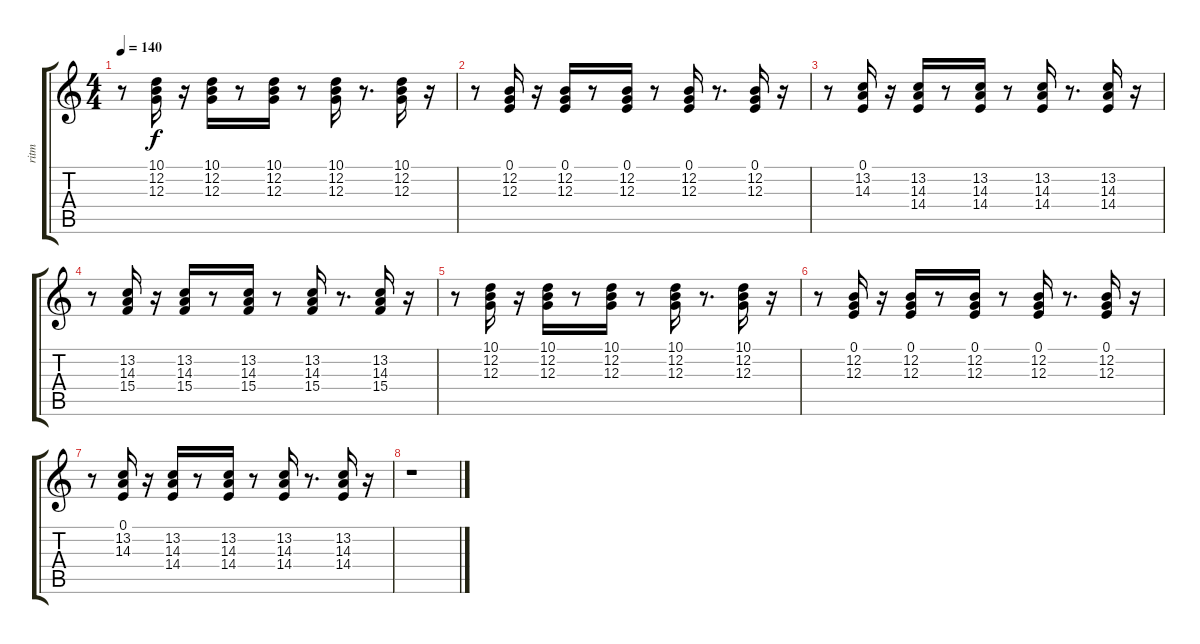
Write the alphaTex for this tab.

\track ("ritm" "ritm") {instrument lead2sawtooth}
\staff {score tabs}
\tuning (E4 B3 G3 D3 A2 E2) {hide}
\ts (4 4)
\tempo 140
\clef g2
\ks c
r.8{dy f} (10.1 12.2 12.3).16 r.16 (10.1 12.2 12.3).16 r.8 (10.1 12.2 12.3).16 r.8 (10.1 12.2 12.3).16 r.8{d} (10.1 12.2 12.3).16 r.16 |
r.8 (0.1 12.2 12.3).16 r.16 (0.1 12.2 12.3).16 r.8 (0.1 12.2 12.3).16 r.8 (0.1 12.2 12.3).16 r.8{d} (0.1 12.2 12.3).16 r.16 |
r.8 (0.1 13.2 14.3).16 r.16 (13.2 14.3 14.4).16 r.8 (13.2 14.3 14.4).16 r.8 (13.2 14.3 14.4).16 r.8{d} (13.2 14.3 14.4).16 r.16 |
r.8 (13.2 14.3 15.4).16 r.16 (13.2 14.3 15.4).16 r.8 (13.2 14.3 15.4).16 r.8 (13.2 14.3 15.4).16 r.8{d} (13.2 14.3 15.4).16 r.16 |
r.8 (10.1 12.2 12.3).16 r.16 (10.1 12.2 12.3).16 r.8 (10.1 12.2 12.3).16 r.8 (10.1 12.2 12.3).16 r.8{d} (10.1 12.2 12.3).16 r.16 |
r.8 (0.1 12.2 12.3).16 r.16 (0.1 12.2 12.3).16 r.8 (0.1 12.2 12.3).16 r.8 (0.1 12.2 12.3).16 r.8{d} (0.1 12.2 12.3).16 r.16 |
r.8 (0.1 13.2 14.3).16 r.16 (13.2 14.3 14.4).16 r.8 (13.2 14.3 14.4).16 r.8 (13.2 14.3 14.4).16 r.8{d} (13.2 14.3 14.4).16 r.16 |
r.1
